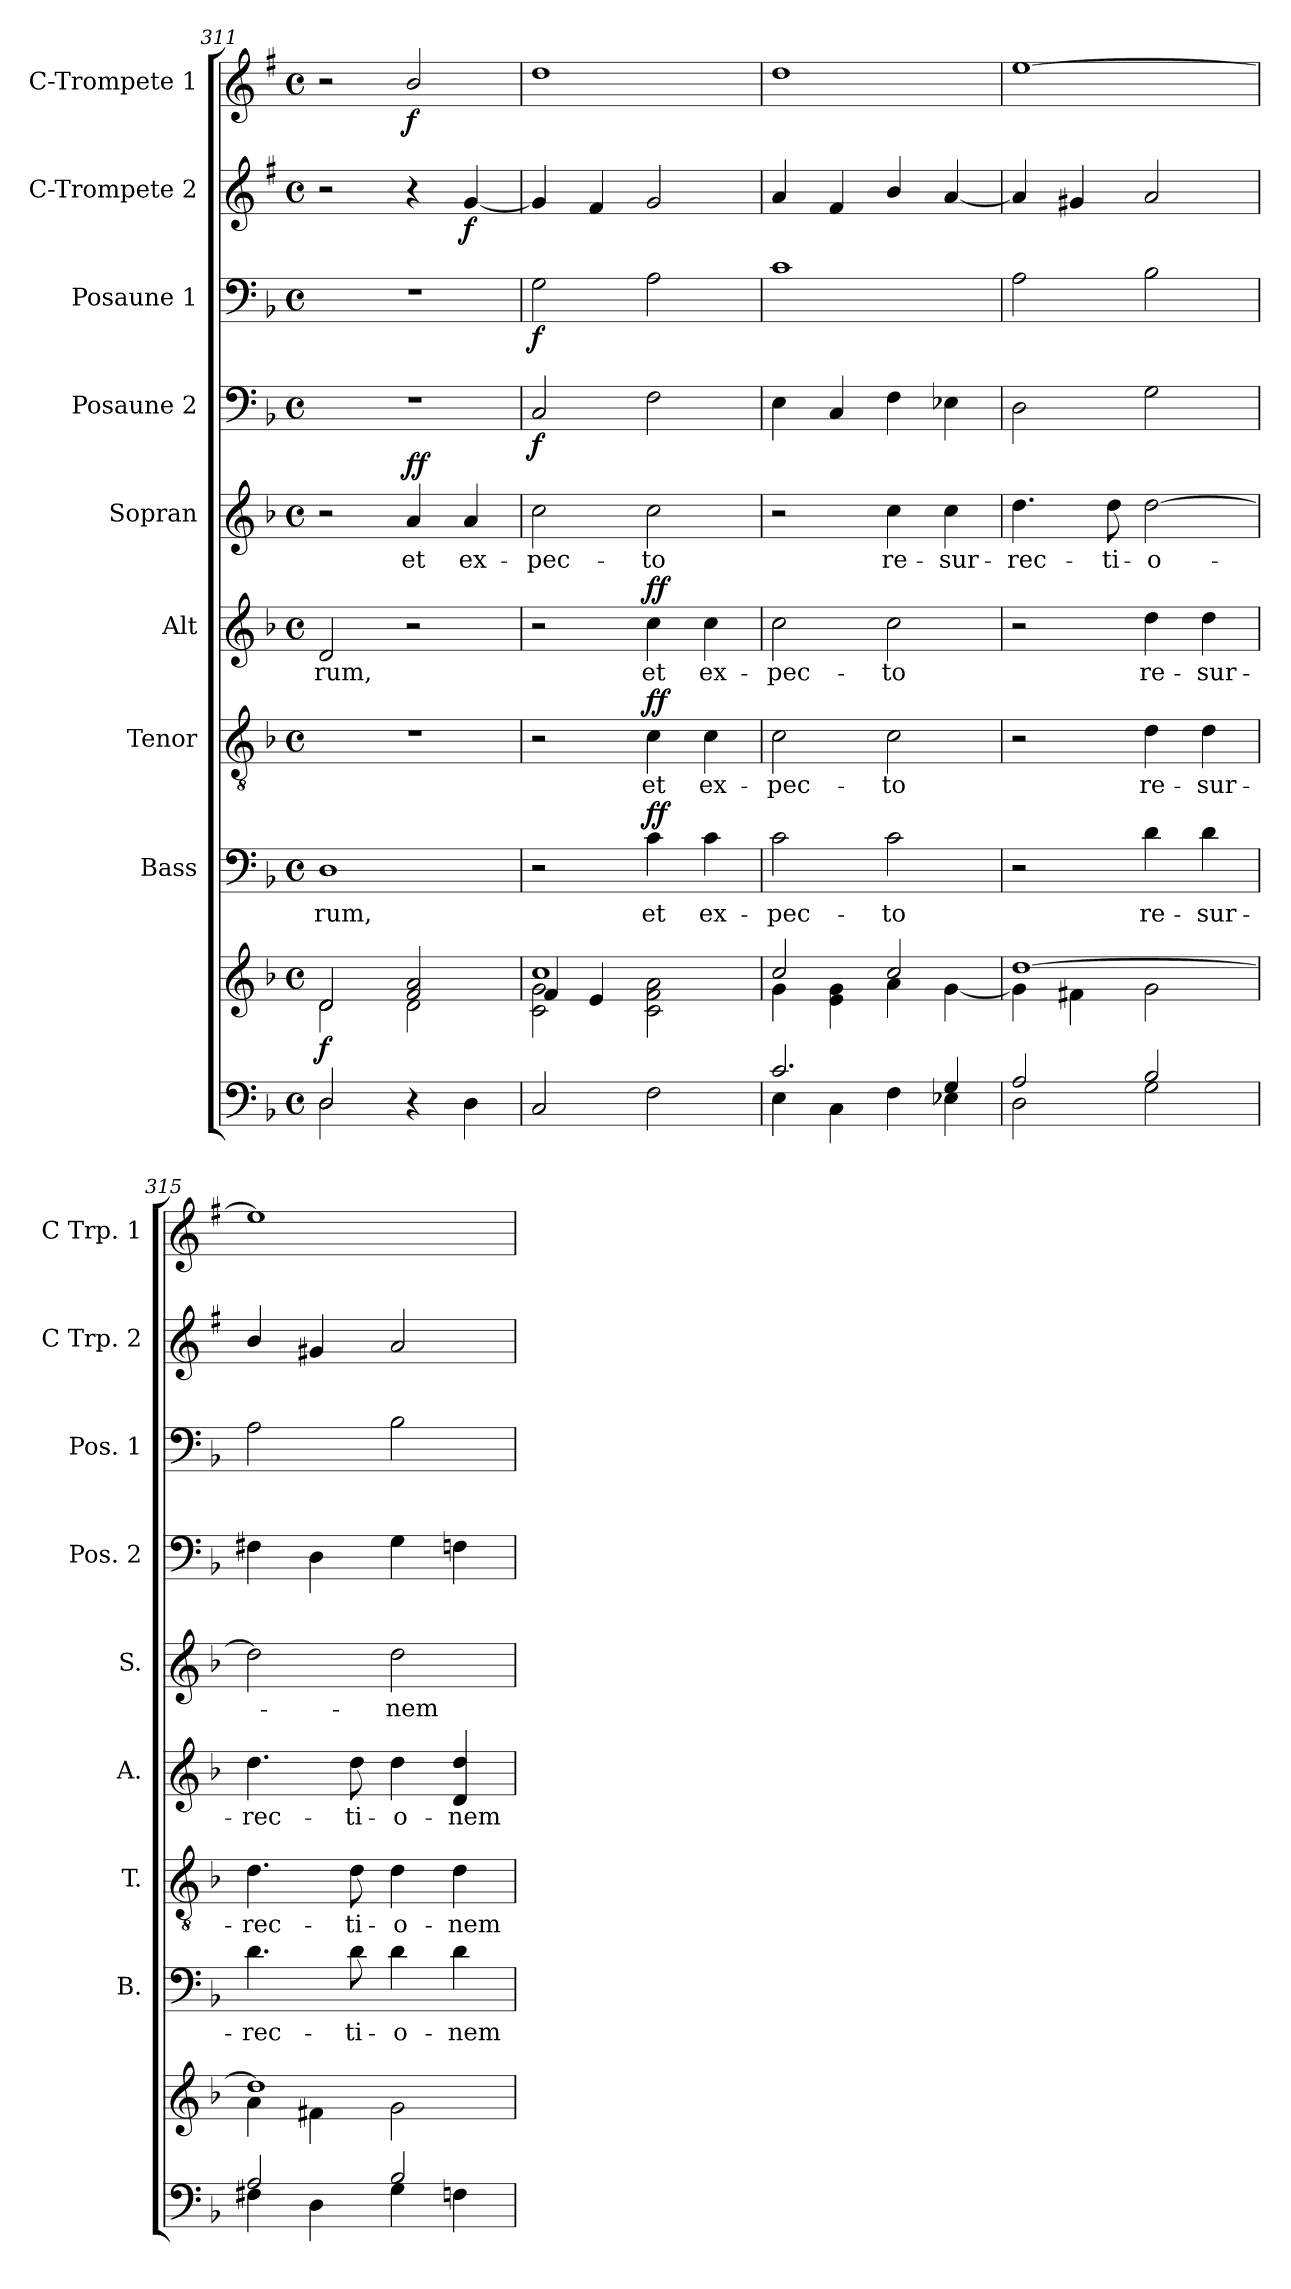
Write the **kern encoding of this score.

**kern	**kern	**dynam	**kern	**text	**dynam	**kern	**text	**dynam	**kern	**text	**dynam	**kern	**text	**dynam	**kern	**dynam	**kern	**dynam	**kern	**dynam	**kern	**dynam
*part9	*part9	*part9	*part8	*part8	*part8	*part7	*part7	*part7	*part6	*part6	*part6	*part5	*part5	*part5	*part4	*part4	*part3	*part3	*part2	*part2	*part1	*part1
*staff10	*staff9	*staff9/10	*staff8	*staff8	*staff8	*staff7	*staff7	*staff7	*staff6	*staff6	*staff6	*staff5	*staff5	*staff5	*staff4	*staff4	*staff3	*staff3	*staff2	*staff2	*staff1	*staff1
*	*	*	*I"Bass	*	*	*I"Tenor	*	*	*I"Alt	*	*	*I"Sopran	*	*	*I"Posaune 2	*	*I"Posaune 1	*	*I"C-Trompete 2	*	*I"C-Trompete 1	*
*	*	*	*I'B.	*	*	*I'T.	*	*	*I'A.	*	*	*I'S.	*	*	*I'Pos. 2	*	*I'Pos. 1	*	*I'C Trp. 2	*	*I'C Trp. 1	*
*clefF4	*clefG2	*	*clefF4	*	*	*clefGv2	*	*	*clefG2	*	*	*clefG2	*	*	*clefF4	*	*clefF4	*	*clefG2	*	*clefG2	*
*	*	*	*	*	*	*	*	*	*	*	*	*	*	*	*	*	*	*	*ITrd1c2	*	*ITrd1c2	*
*k[b-]	*k[b-]	*	*k[b-]	*	*	*k[b-]	*	*	*k[b-]	*	*	*k[b-]	*	*	*k[b-]	*	*k[b-]	*	*k[b-]	*	*k[b-]	*
*F:	*F:	*	*F:	*	*	*F:	*	*	*F:	*	*	*F:	*	*	*F:	*	*F:	*	*F:	*	*F:	*
*M4/4	*M4/4	*	*M4/4	*	*	*M4/4	*	*	*M4/4	*	*	*M4/4	*	*	*M4/4	*	*M4/4	*	*M4/4	*	*M4/4	*
*met(c)	*met(c)	*	*met(c)	*	*	*met(c)	*	*	*met(c)	*	*	*met(c)	*	*	*met(c)	*	*met(c)	*	*met(c)	*	*met(c)	*
=311	=311	=311	=311	=311	=311	=311	=311	=311	=311	=311	=311	=311	=311	=311	=311	=311	=311	=311	=311	=311	=311	=311
*^	*^	*	*	*	*	*	*	*	*	*	*	*	*	*	*	*	*	*	*	*	*	*
!	!	!	!	!LO:DY:b	!	!LO:LY:b	!	!	!	!	!	!LO:LY:b	!	!	!	!	!	!	!	!	!	!	!	!
2D/	2D\	2d/	2d\	f	1D	-rum,	.	1r	.	.	2d/	-rum,	.	2r	.	.	1r	.	1r	.	2r	.	2r	.
!	!	!	!	!	!	!	!	!	!	!	!	!	!	!	!LO:LY:b	!LO:DY:a	!	!	!	!	!	!	!	!LO:DY:b
4r	2ryy	2f/ 2a/	2d\	.	.	.	.	.	.	.	2r	.	.	4a/	et	ff	.	.	.	.	4r	.	2a/	f
!	!	!	!	!	!	!	!	!	!	!	!	!	!	!	!LO:LY:b	!	!	!	!	!	!	!LO:DY:b	!	!
4D\	.	.	.	.	.	.	.	.	.	.	.	.	.	4a/	ex-	.	.	.	.	.	[4f/	f	.	.
*v	*v	*	*	*	*	*	*	*	*	*	*	*	*	*	*	*	*	*	*	*	*	*	*	*
=312	=312	=312	=312	=312	=312	=312	=312	=312	=312	=312	=312	=312	=312	=312	=312	=312	=312	=312	=312	=312	=312	=312	=312
*	*	*^	*	*	*	*	*	*	*	*	*	*	*	*	*	*	*	*	*	*	*	*	*
!	!	!	!	!	!	!	!	!	!	!	!	!	!	!	!LO:LY:b	!	!	!LO:DY:b	!	!LO:DY:b	!	!	!	!
2C/	1cc	2c\ 2g\	4f/	.	2r	.	.	2r	.	.	2r	.	.	2cc\	-pec-	.	2C/	f	2G\	f	4f/]	.	1cc	.
.	.	.	4e/	.	.	.	.	.	.	.	.	.	.	.	.	.	.	.	.	.	4e/	.	.	.
!	!	!	!	!	!	!LO:LY:b	!LO:DY:a	!	!LO:LY:b	!LO:DY:a	!	!LO:LY:b	!LO:DY:a	!	!LO:LY:b	!	!	!	!	!	!	!	!	!
2F\	.	2c\ 2f\ 2a\	2ryy	.	4c\	et	ff	4c\	et	ff	4cc\	et	ff	2cc\	-to	.	2F\	.	2A\	.	2f/	.	.	.
!	!	!	!	!	!	!LO:LY:b	!	!	!LO:LY:b	!	!	!LO:LY:b	!	!	!	!	!	!	!	!	!	!	!	!
.	.	.	.	.	4c\	ex-	.	4c\	ex-	.	4cc\	ex-	.	.	.	.	.	.	.	.	.	.	.	.
*	*	*v	*v	*	*	*	*	*	*	*	*	*	*	*	*	*	*	*	*	*	*	*	*	*
=313	=313	=313	=313	=313	=313	=313	=313	=313	=313	=313	=313	=313	=313	=313	=313	=313	=313	=313	=313	=313	=313	=313	=313
*^	*	*	*	*	*	*	*	*	*	*	*	*	*	*	*	*	*	*	*	*	*	*	*
!	!	!	!	!	!	!LO:LY:b	!	!	!LO:LY:b	!	!	!LO:LY:b	!	!	!	!	!	!	!	!	!	!	!	!
2.c/	4E\	2cc/	4g\	.	2c\	-pec-	.	2c\	-pec-	.	2cc\	-pec-	.	2r	.	.	4E\	.	1c	.	4g/	.	1cc	.
.	4C\	.	4e\ 4g\	.	.	.	.	.	.	.	.	.	.	.	.	.	4C/	.	.	.	4e/	.	.	.
!	!	!	!	!	!	!LO:LY:b	!	!	!LO:LY:b	!	!	!LO:LY:b	!	!	!LO:LY:b	!	!	!	!	!	!	!	!	!
.	4F\	2cc/	4a\	.	2c\	-to	.	2c\	-to	.	2cc\	-to	.	4cc\	re-	.	4F\	.	.	.	4a/	.	.	.
!	!	!	!	!	!	!	!	!	!	!	!	!	!	!	!LO:LY:b	!	!	!	!	!	!	!	!	!
4G/	4E-X\	.	[<4g\	.	.	.	.	.	.	.	.	.	.	4cc\	-sur-	.	4E-X\	.	.	.	[4g/	.	.	.
=314	=314	=314	=314	=314	=314	=314	=314	=314	=314	=314	=314	=314	=314	=314	=314	=314	=314	=314	=314	=314	=314	=314	=314	=314
!	!	!	!	!	!	!	!	!	!	!	!	!	!	!	!LO:LY:b	!	!	!	!	!	!	!	!	!
2A/	2D\	[>1dd	4g\]	.	2r	.	.	2r	.	.	2r	.	.	4.dd\	-rec-	.	2D\	.	2A\	.	4g/]	.	[1dd	.
.	.	.	4f#X\	.	.	.	.	.	.	.	.	.	.	.	.	.	.	.	.	.	4f#X/	.	.	.
!	!	!	!	!	!	!	!	!	!	!	!	!	!	!	!LO:LY:b	!	!	!	!	!	!	!	!	!
.	.	.	.	.	.	.	.	.	.	.	.	.	.	8dd\	-ti-	.	.	.	.	.	.	.	.	.
!	!	!	!	!	!	!LO:LY:b	!	!	!LO:LY:b	!	!	!LO:LY:b	!	!	!LO:LY:b	!	!	!	!	!	!	!	!	!
2B-/	2G\	.	2g\	.	4d\	re-	.	4d\	re-	.	4dd\	re-	.	[2dd\	-o-	.	2G\	.	2B-\	.	2g/	.	.	.
!	!	!	!	!	!	!LO:LY:b	!	!	!LO:LY:b	!	!	!LO:LY:b	!	!	!	!	!	!	!	!	!	!	!	!
.	.	.	.	.	4d\	-sur-	.	4d\	-sur-	.	4dd\	-sur-	.	.	.	.	.	.	.	.	.	.	.	.
=315	=315	=315	=315	=315	=315	=315	=315	=315	=315	=315	=315	=315	=315	=315	=315	=315	=315	=315	=315	=315	=315	=315	=315	=315
!	!	!	!	!	!	!LO:LY:b	!	!	!LO:LY:b	!	!	!LO:LY:b	!	!	!	!	!	!	!	!	!	!	!	!
2A/	4F#X\	1dd]	4a\	.	4.d\	-rec-	.	4.d\	-rec-	.	4.dd\	-rec-	.	2dd\]	.	.	4F#X\	.	2A\	.	4a/	.	1dd]	.
.	4D\	.	4f#X\	.	.	.	.	.	.	.	.	.	.	.	.	.	4D\	.	.	.	4f#X/	.	.	.
!	!	!	!	!	!	!LO:LY:b	!	!	!LO:LY:b	!	!	!LO:LY:b	!	!	!	!	!	!	!	!	!	!	!	!
.	.	.	.	.	8d\	-ti-	.	8d\	-ti-	.	8dd\	-ti-	.	.	.	.	.	.	.	.	.	.	.	.
!	!	!	!	!	!	!LO:LY:b	!	!	!LO:LY:b	!	!	!LO:LY:b	!	!	!LO:LY:b	!	!	!	!	!	!	!	!	!
2B-/	4G\	.	2g\	.	4d\	-o-	.	4d\	-o-	.	4dd\	-o-	.	2dd\	-nem	.	4G\	.	2B-\	.	2g/	.	.	.
!	!	!	!	!	!	!LO:LY:b	!	!	!LO:LY:b	!	!	!LO:LY:b	!	!	!	!	!	!	!	!	!	!	!	!
.	4Fn\	.	.	.	4d\	-nem	.	4d\	-nem	.	4d/ 4dd/	-nem	.	.	.	.	4Fn\	.	.	.	.	.	.	.
*v	*v	*	*	*	*	*	*	*	*	*	*	*	*	*	*	*	*	*	*	*	*	*	*	*
*	*v	*v	*	*	*	*	*	*	*	*	*	*	*	*	*	*	*	*	*	*	*	*	*
=	=	=	=	=	=	=	=	=	=	=	=	=	=	=	=	=	=	=	=	=	=	=
*-	*-	*-	*-	*-	*-	*-	*-	*-	*-	*-	*-	*-	*-	*-	*-	*-	*-	*-	*-	*-	*-	*-
